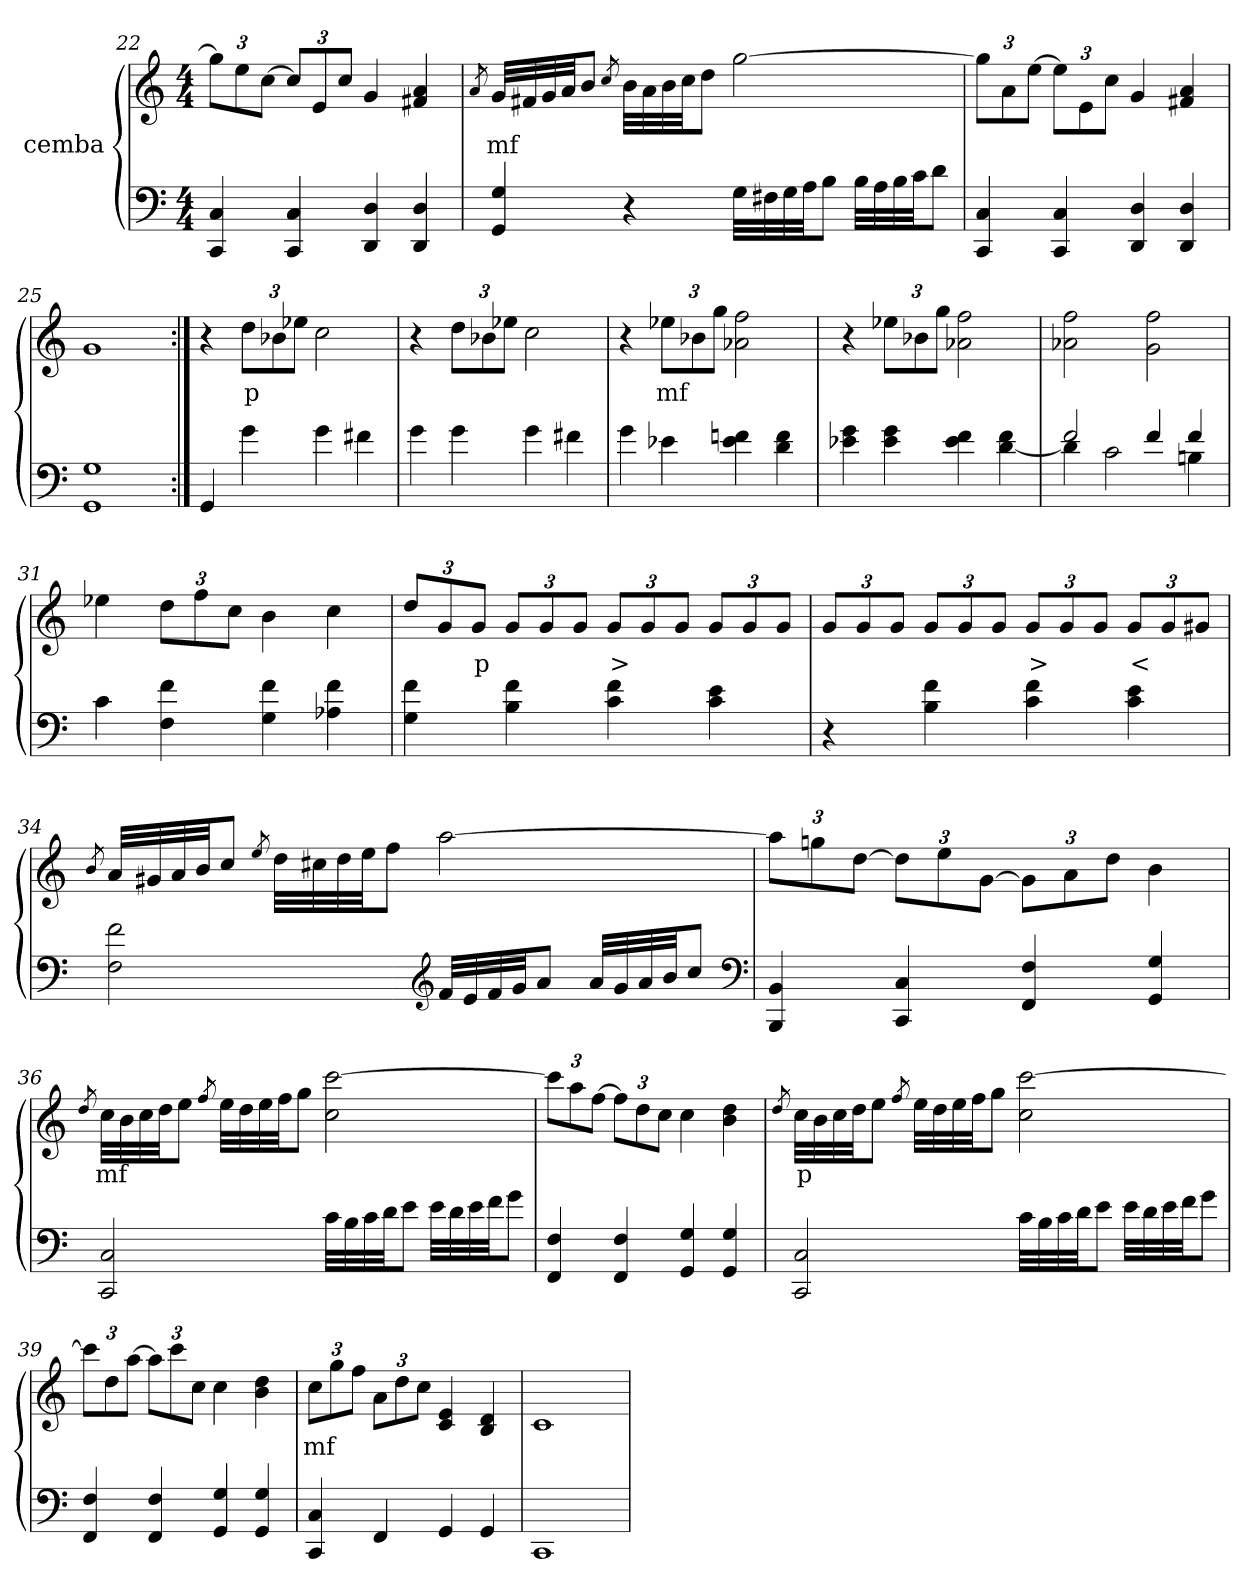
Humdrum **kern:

**kern	**kern	**text
*part2	*part1	*part1
*staff2	*staff1	*staff1
*I"cemba	*I"cemba	*
*clefF4	*clefG2	*
*k[]	*k[]	*
*C:	*C:	*
*M4/4	*M4/4	*
=22	=22	=22
4CC/ 4C/	12gg\L]	.
.	12ee\	.
.	[12cc\J	.
4CC/ 4C/	12cc/L]	.
.	12e/	.
.	12cc/J	.
4DD/ 4D/	4g/	.
4DD/ 4D/	4f#X/ 4a/	.
=23	=23	=23
.	8qa/	.
4GG/ 4G/	32g/LLL	mf
.	32f#X/	.
.	32g/	.
.	32a/JJ	.
.	8b/J	.
.	8qcc/	.
4r	32b\LLL	.
.	32a\	.
.	32b\	.
.	32cc\JJ	.
.	8dd\J	.
32G\LLL	[2gg\	.
32F#X\	.	.
32G\	.	.
32A\JJ	.	.
8B\J	.	.
32B\LLL	.	.
32A\	.	.
32B\	.	.
32c\JJ	.	.
8d\J	.	.
=24	=24	=24
4CC/ 4C/	12gg\L]	.
.	12a\	.
.	[12ee\J	.
4CC/ 4C/	12ee\L]	.
.	12e\	.
.	12cc\J	.
4DD/ 4D/	4g/	.
4DD/ 4D/	4f#X/ 4a/	.
=25	=25	=25
1GG 1G	1g	.
=26:|!	=26:|!	=26:|!
4GG/	4r	.
4g\	12dd\L	p
.	12b-X\	.
.	12ee-X\J	.
4g\	2cc\	.
4f#X\	.	.
=27	=27	=27
4g\	4r	.
4g\	12dd\L	.
.	12b-X\	.
.	12ee-X\J	.
4g\	2cc\	.
4f#X\	.	.
=28	=28	=28
4g\	4r	.
4e-X\	12ee-X\L	mf
.	12b-X\	.
.	12gg\J	.
4e-\ 4fn\	2a-X\ 2ff\	.
4d\ 4f\	.	.
=29	=29	=29
4e-X\ 4g\	4r	.
4e-\ 4g\	12ee-X\L	.
.	12b-X\	.
.	12gg\J	.
4e-\ 4f\	2a-X\ 2ff\	.
[4d\ 4f\	.	.
=30	=30	=30
*^	*	*
2f/	4d\]	2a-X\ 2ff\	.
.	2c\	.	.
4f/	.	2g\ 2ff\	.
4f/	4Bn\	.	.
*v	*v	*	*
=31	=31	=31
4c\	4ee-X\	.
4F\ 4f\	12dd\L	.
.	12ff\	.
.	12cc\J	.
4G\ 4f\	4b\	.
4A-X\ 4f\	4cc\	.
=32	=32	=32
4G\ 4f\	12dd/L	.
.	12g/	.
.	12g/J	p
4B\ 4f\	12g/L	.
.	12g/	.
.	12g/J	.
4c\ 4f\	12g/L	>
.	12g/	.
.	12g/J	.
4c\ 4e\	12g/L	.
.	12g/	.
.	12g/J	.
=33	=33	=33
4r	12g/L	.
.	12g/	.
.	12g/J	.
4B\ 4f\	12g/L	.
.	12g/	.
.	12g/J	.
4c\ 4f\	12g/L	>
.	12g/	.
.	12g/J	.
4c\ 4e\	12g/L	<
.	12g/	.
.	12g#X/J	.
=34	=34	=34
.	8qb/	.
2F\ 2f\	32a/LLL	.
.	32g#X/	.
.	32a/	.
.	32b/JJ	.
.	8cc/J	.
.	8qee/	.
.	32dd\LLL	.
.	32cc#X\	.
.	32dd\	.
.	32ee\JJ	.
.	8ff\J	.
*clefG2	*	*
32f/LLL	[2aa\	.
32e/	.	.
32f/	.	.
32g/JJ	.	.
8a/J	.	.
32a/LLL	.	.
32g/	.	.
32a/	.	.
32b/JJ	.	.
8cc/J	.	.
*clefF4	*	*
=35	=35	=35
4BBB/ 4BB/	12aa\L]	.
.	12ggn\	.
.	[12dd\J	.
4CC/ 4C/	12dd\L]	.
.	12ee\	.
.	[12g\J	.
4FF/ 4F/	12g\L]	.
.	12a\	.
.	12dd\J	.
4GG/ 4G/	4b\	.
=36	=36	=36
.	8qdd/	.
2CC/ 2C/	32cc\LLL	mf
.	32b\	.
.	32cc\	.
.	32dd\JJ	.
.	8ee\J	.
.	8qff/	.
.	32ee\LLL	.
.	32dd\	.
.	32ee\	.
.	32ff\JJ	.
.	8gg\J	.
32c\LLL	2cc\ [2ccc\	.
32B\	.	.
32c\	.	.
32d\JJ	.	.
8e\J	.	.
32e\LLL	.	.
32d\	.	.
32e\	.	.
32f\JJ	.	.
8g\J	.	.
=37	=37	=37
4FF/ 4F/	12ccc\L]	.
.	12aa\	.
.	[12ff\J	.
4FF/ 4F/	12ff\L]	.
.	12dd\	.
.	12cc\J	.
4GG/ 4G/	4cc\	.
4GG/ 4G/	4b\ 4dd\	.
=38	=38	=38
.	8qdd/	.
2CC/ 2C/	32cc\LLL	p
.	32b\	.
.	32cc\	.
.	32dd\JJ	.
.	8ee\J	.
.	8qff/	.
.	32ee\LLL	.
.	32dd\	.
.	32ee\	.
.	32ff\JJ	.
.	8gg\J	.
32c\LLL	2cc\ [2ccc\	.
32B\	.	.
32c\	.	.
32d\JJ	.	.
8e\J	.	.
32e\LLL	.	.
32d\	.	.
32e\	.	.
32f\JJ	.	.
8g\J	.	.
=39	=39	=39
4FF/ 4F/	12ccc\L]	.
.	12dd\	.
.	[12aa\J	.
4FF/ 4F/	12aa\L]	.
.	12ccc\	.
.	12cc\J	.
4GG/ 4G/	4cc\	.
4GG/ 4G/	4b\ 4dd\	.
=40	=40	=40
4CC/ 4C/	12cc\L	mf
.	12gg\	.
.	12ff\J	.
4FF/	12a\L	.
.	12dd\	.
.	12cc\J	.
4GG/	4c/ 4e/	.
4GG/	4B/ 4d/	.
=41	=41	=41
1CC	1c	.
=	=	=
*-	*-	*-
